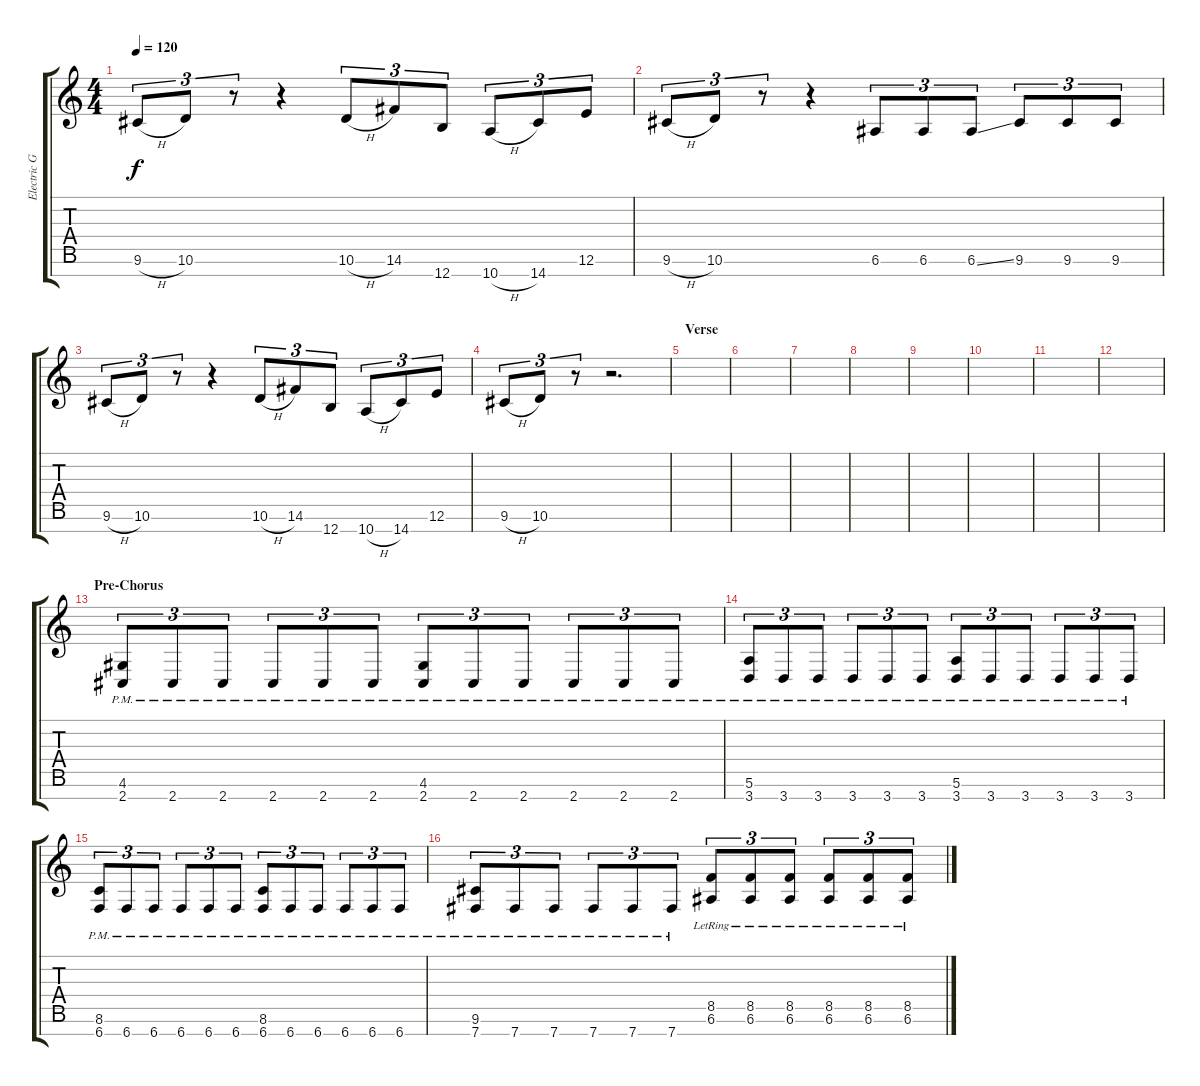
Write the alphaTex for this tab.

\track ("Electric Guitar" "Electric G") {instrument distortionguitar}
\staff {score tabs}
\tuning (E4 B3 G3 D3 A2 E2 B1) {hide}
\ts (4 4)
\tempo 120
\clef g2
\ks c
9.6{h}.8{tu (3 2) dy f} 10.6.8{tu (3 2)} r.8{tu (3 2)} r.4 10.6{h}.8{tu (3 2)} 14.6.8{tu (3 2)} 12.7.8{tu (3 2)} 10.7{h}.8{tu (3 2)} 14.7.8{tu (3 2)} 12.6.8{tu (3 2)} |
9.6{h}.8{tu (3 2)} 10.6.8{tu (3 2)} r.8{tu (3 2)} r.4 6.6.8{tu (3 2)} 6.6.8{tu (3 2)} 6.6{ss}.8{tu (3 2)} 9.6.8{tu (3 2)} 9.6.8{tu (3 2)} 9.6.8{tu (3 2)} |
9.6{h}.8{tu (3 2)} 10.6.8{tu (3 2)} r.8{tu (3 2)} r.4 10.6{h}.8{tu (3 2)} 14.6.8{tu (3 2)} 12.7.8{tu (3 2)} 10.7{h}.8{tu (3 2)} 14.7.8{tu (3 2)} 12.6.8{tu (3 2)} |
9.6{h}.8{tu (3 2)} 10.6.8{tu (3 2)} r.8{tu (3 2)} r.2{d} |
\section ("" "Verse")
|
|
|
|
|
|
|
|
\section ("" "Pre-Chorus")
(4.6{pm} 2.7{pm}).8{tu (3 2)} 2.7{pm}.8{tu (3 2)} 2.7{pm}.8{tu (3 2)} 2.7{pm}.8{tu (3 2)} 2.7{pm}.8{tu (3 2)} 2.7{pm}.8{tu (3 2)} (4.6{pm} 2.7{pm}).8{tu (3 2)} 2.7{pm}.8{tu (3 2)} 2.7{pm}.8{tu (3 2)} 2.7{pm}.8{tu (3 2)} 2.7{pm}.8{tu (3 2)} 2.7{pm}.8{tu (3 2)} |
(5.6{pm} 3.7{pm}).8{tu (3 2)} 3.7{pm}.8{tu (3 2)} 3.7{pm}.8{tu (3 2)} 3.7{pm}.8{tu (3 2)} 3.7{pm}.8{tu (3 2)} 3.7{pm}.8{tu (3 2)} (5.6{pm} 3.7{pm}).8{tu (3 2)} 3.7{pm}.8{tu (3 2)} 3.7{pm}.8{tu (3 2)} 3.7{pm}.8{tu (3 2)} 3.7{pm}.8{tu (3 2)} 3.7{pm}.8{tu (3 2)} |
(8.6{pm} 6.7{pm}).8{tu (3 2)} 6.7{pm}.8{tu (3 2)} 6.7{pm}.8{tu (3 2)} 6.7{pm}.8{tu (3 2)} 6.7{pm}.8{tu (3 2)} 6.7{pm}.8{tu (3 2)} (8.6{pm} 6.7{pm}).8{tu (3 2)} 6.7{pm}.8{tu (3 2)} 6.7{pm}.8{tu (3 2)} 6.7{pm}.8{tu (3 2)} 6.7{pm}.8{tu (3 2)} 6.7{pm}.8{tu (3 2)} |
(9.6{pm} 7.7{pm}).8{tu (3 2)} 7.7{pm}.8{tu (3 2)} 7.7{pm}.8{tu (3 2)} 7.7{pm}.8{tu (3 2)} 7.7{pm}.8{tu (3 2)} 7.7{pm}.8{tu (3 2)} (8.5{lr} 6.6{lr}).8{tu (3 2)} (8.5{lr} 6.6{lr}).8{tu (3 2)} (8.5{lr} 6.6{lr}).8{tu (3 2)} (8.5{lr} 6.6{lr}).8{tu (3 2)} (8.5{lr} 6.6{lr}).8{tu (3 2)} (8.5{lr} 6.6{lr}).8{tu (3 2)}
